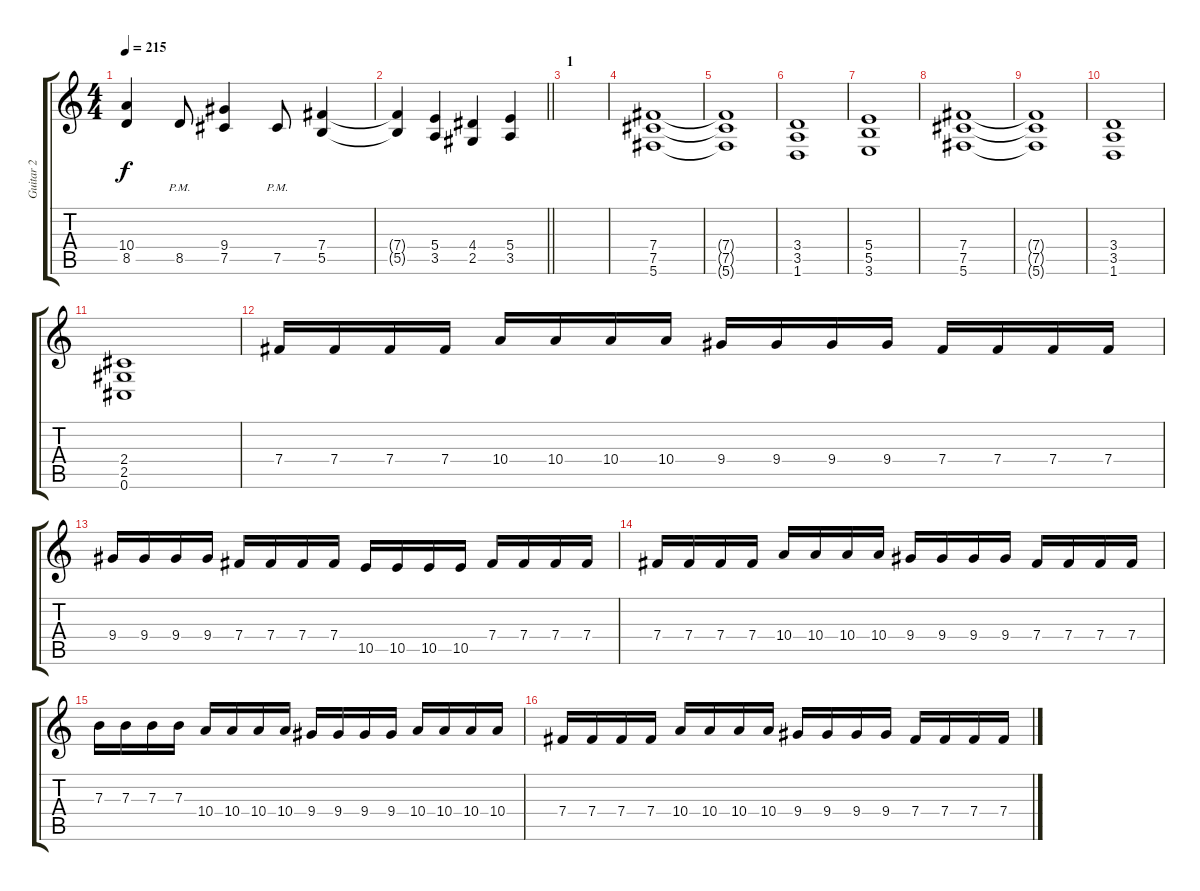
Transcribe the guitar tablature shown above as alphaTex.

\track ("Guitar 2" "Guitar 2") {instrument distortionguitar}
\staff {score tabs}
\tuning (Db4 Ab3 E3 B2 Gb2 Db2) {hide}
\ts (4 4)
\tempo 215
\clef g2
\ks c
(10.4 8.5).4{dy f} 8.5{pm}.8 (9.4 7.5).4 7.5{pm}.8 (7.4 5.5).4 |
\barLineRight lightlight
(7.4{t} 5.5{t}).4 (5.4 3.5).4 (4.4 2.5).4 (5.4 3.5).4 |
\section ("" "1")
|
(7.4 7.5 5.6).1 |
(7.4{t} 7.5{t} 5.6{t}).1 |
(3.4 3.5 1.6).1 |
(5.4 5.5 3.6).1 |
(7.4 7.5 5.6).1 |
(7.4{t} 7.5{t} 5.6{t}).1 |
(3.4 3.5 1.6).1 |
(2.4 2.5 0.6).1 |
7.4.16 7.4.16 7.4.16 7.4.16 10.4.16 10.4.16 10.4.16 10.4.16 9.4.16 9.4.16 9.4.16 9.4.16 7.4.16 7.4.16 7.4.16 7.4.16 |
9.4.16 9.4.16 9.4.16 9.4.16 7.4.16 7.4.16 7.4.16 7.4.16 10.5.16 10.5.16 10.5.16 10.5.16 7.4.16 7.4.16 7.4.16 7.4.16 |
7.4.16 7.4.16 7.4.16 7.4.16 10.4.16 10.4.16 10.4.16 10.4.16 9.4.16 9.4.16 9.4.16 9.4.16 7.4.16 7.4.16 7.4.16 7.4.16 |
7.3.16 7.3.16 7.3.16 7.3.16 10.4.16 10.4.16 10.4.16 10.4.16 9.4.16 9.4.16 9.4.16 9.4.16 10.4.16 10.4.16 10.4.16 10.4.16 |
7.4.16 7.4.16 7.4.16 7.4.16 10.4.16 10.4.16 10.4.16 10.4.16 9.4.16 9.4.16 9.4.16 9.4.16 7.4.16 7.4.16 7.4.16 7.4.16
